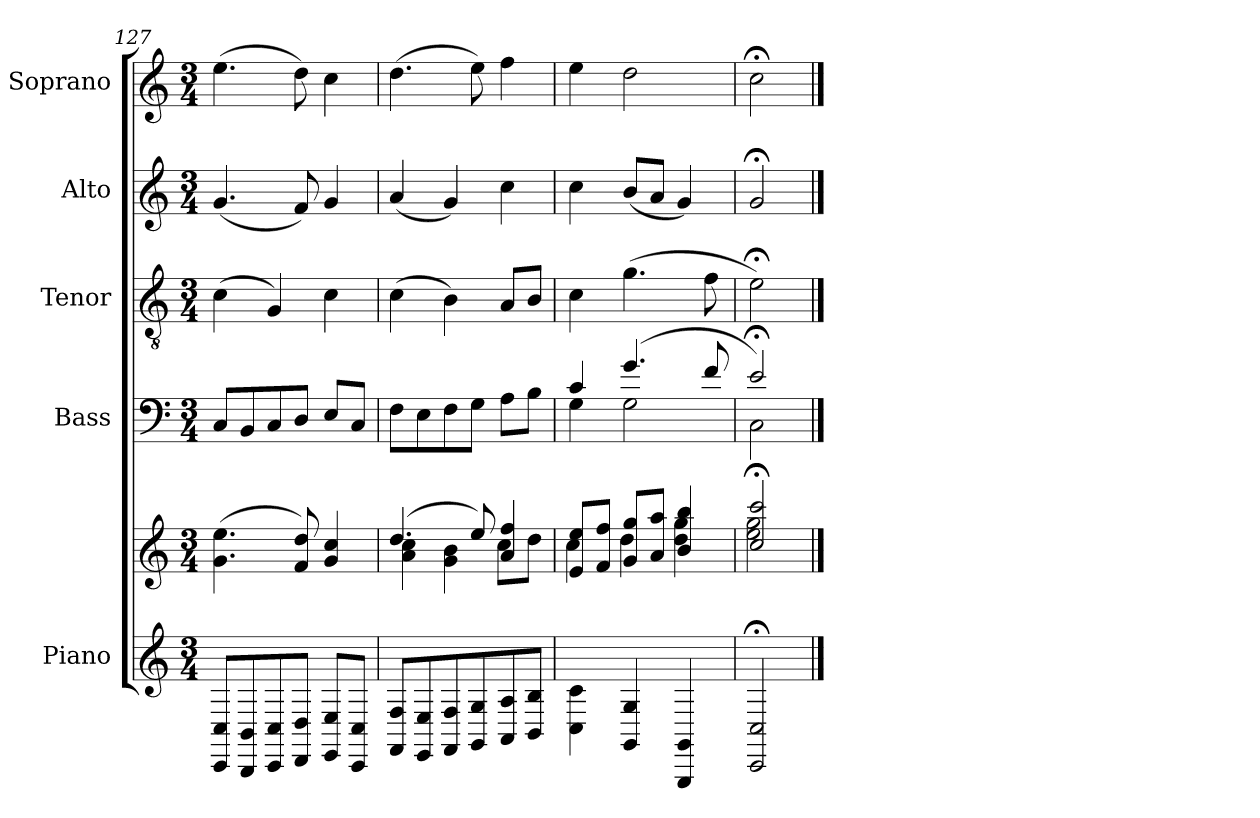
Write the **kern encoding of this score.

**kern	**kern	**kern	**kern	**kern	**kern
*part5	*part5	*part4	*part3	*part2	*part1
*staff6	*staff5	*staff4	*staff3	*staff2	*staff1
*I"Piano	*	*I"Bass	*I"Tenor	*I"Alto	*I"Soprano
*I'Pno.	*	*I'B.	*I'T.	*I'A.	*I'S.
*clefG2	*clefG2	*clefF4	*clefGv2	*clefG2	*clefG2
*k[]	*k[]	*k[]	*k[]	*k[]	*k[]
*M3/4	*M3/4	*M3/4	*M3/4	*M3/4	*M3/4
=127	=127	=127	=127	=127	=127
8CC/ 8C/L	(>4.g\ 4.ee\	8C/L	(>4c\	(<4.g/	(>4.ee\
8BBB/ 8BB/	.	8BB/	.	.	.
8CC/ 8C/	.	8C/	4G/)	.	.
8DD/ 8D/J	8f/ 8dd/)	8D/J	.	8f/)	8dd\)
8EE/ 8E/L	4g/ 4cc/	8E/L	4c\	4g/	4cc\
8CC/ 8C/J	.	8C/J	.	.	.
=128	=128	=128	=128	=128	=128
*	*^	*	*	*	*
8FF/ 8F/L	(>4.dd/	4a\ 4cc\	8F\L	(>4c\	(<4a/	(>4.dd\
8EE/ 8E/	.	.	8E\	.	.	.
8FF/ 8F/	.	4g\ 4b\	8F\	4B\)	4g/)	.
8GG/ 8G/	8ee/)	.	8G\J	.	.	8ee\)
8AA/ 8A/	4a/ 4ff/	8cc\L	8A\L	8A/L	4cc\	4ff\
8BB/ 8B/J	.	8dd\J	8B\J	8B/J	.	.
=129	=129	=129	=129	=129	=129	=129
*	*	*	*^	*	*	*
4C\ 4c\	8e/ 8ee/L	4cc\	4c/	4G\	4c\	4cc\	4ee\
.	8f/ 8ff/J	.	.	.	.	.	.
4GG/ 4G/	8g/ 8gg/L	4dd\	(>4.g/	2G\	(>4.g\	(<8b/L	2dd\
.	8a/ 8aa/J	.	.	.	.	8a/J	.
4GGG/ 4GG/	4b/ 4bb/	4dd\ 4gg\	.	.	.	4g/)	.
.	.	.	8f/	.	8f\	.	.
=130	=130	=130	=130	=130	=130	=130	=130
2CC/;< 2C/;<	2cc/;< 2ccc/;<	2ee\ 2gg\	2e;</)	2C\	2e;<\)	2g;</	2cc;<\
*	*v	*v	*	*	*	*	*
*	*	*v	*v	*	*	*
==	==	==	==	==	==
*-	*-	*-	*-	*-	*-
